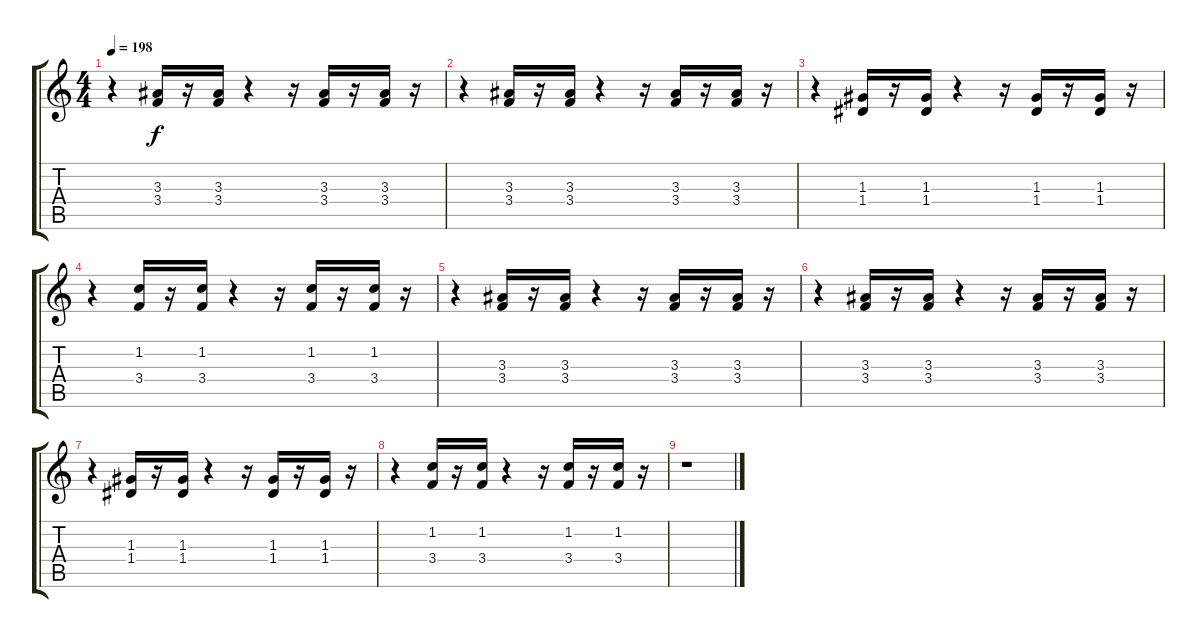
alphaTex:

\track "" {instrument electricguitarmuted}
\staff {score tabs}
\tuning (E4 B3 G3 D3 A2 E2) {hide}
\ts (4 4)
\tempo 198
\clef g2
\ks c
r.4{dy f} (3.3 3.4).16 r.16 (3.3 3.4).16 r.4 r.16 (3.3 3.4).16 r.16 (3.3 3.4).16 r.16 |
r.4 (3.3 3.4).16 r.16 (3.3 3.4).16 r.4 r.16 (3.3 3.4).16 r.16 (3.3 3.4).16 r.16 |
r.4 (1.3 1.4).16 r.16 (1.3 1.4).16 r.4 r.16 (1.3 1.4).16 r.16 (1.3 1.4).16 r.16 |
r.4 (1.2 3.4).16 r.16 (1.2 3.4).16 r.4 r.16 (1.2 3.4).16 r.16 (1.2 3.4).16 r.16 |
r.4 (3.3 3.4).16 r.16 (3.3 3.4).16 r.4 r.16 (3.3 3.4).16 r.16 (3.3 3.4).16 r.16 |
r.4 (3.3 3.4).16 r.16 (3.3 3.4).16 r.4 r.16 (3.3 3.4).16 r.16 (3.3 3.4).16 r.16 |
r.4 (1.3 1.4).16 r.16 (1.3 1.4).16 r.4 r.16 (1.3 1.4).16 r.16 (1.3 1.4).16 r.16 |
r.4 (1.2 3.4).16 r.16 (1.2 3.4).16 r.4 r.16 (1.2 3.4).16 r.16 (1.2 3.4).16 r.16 |
r.1
